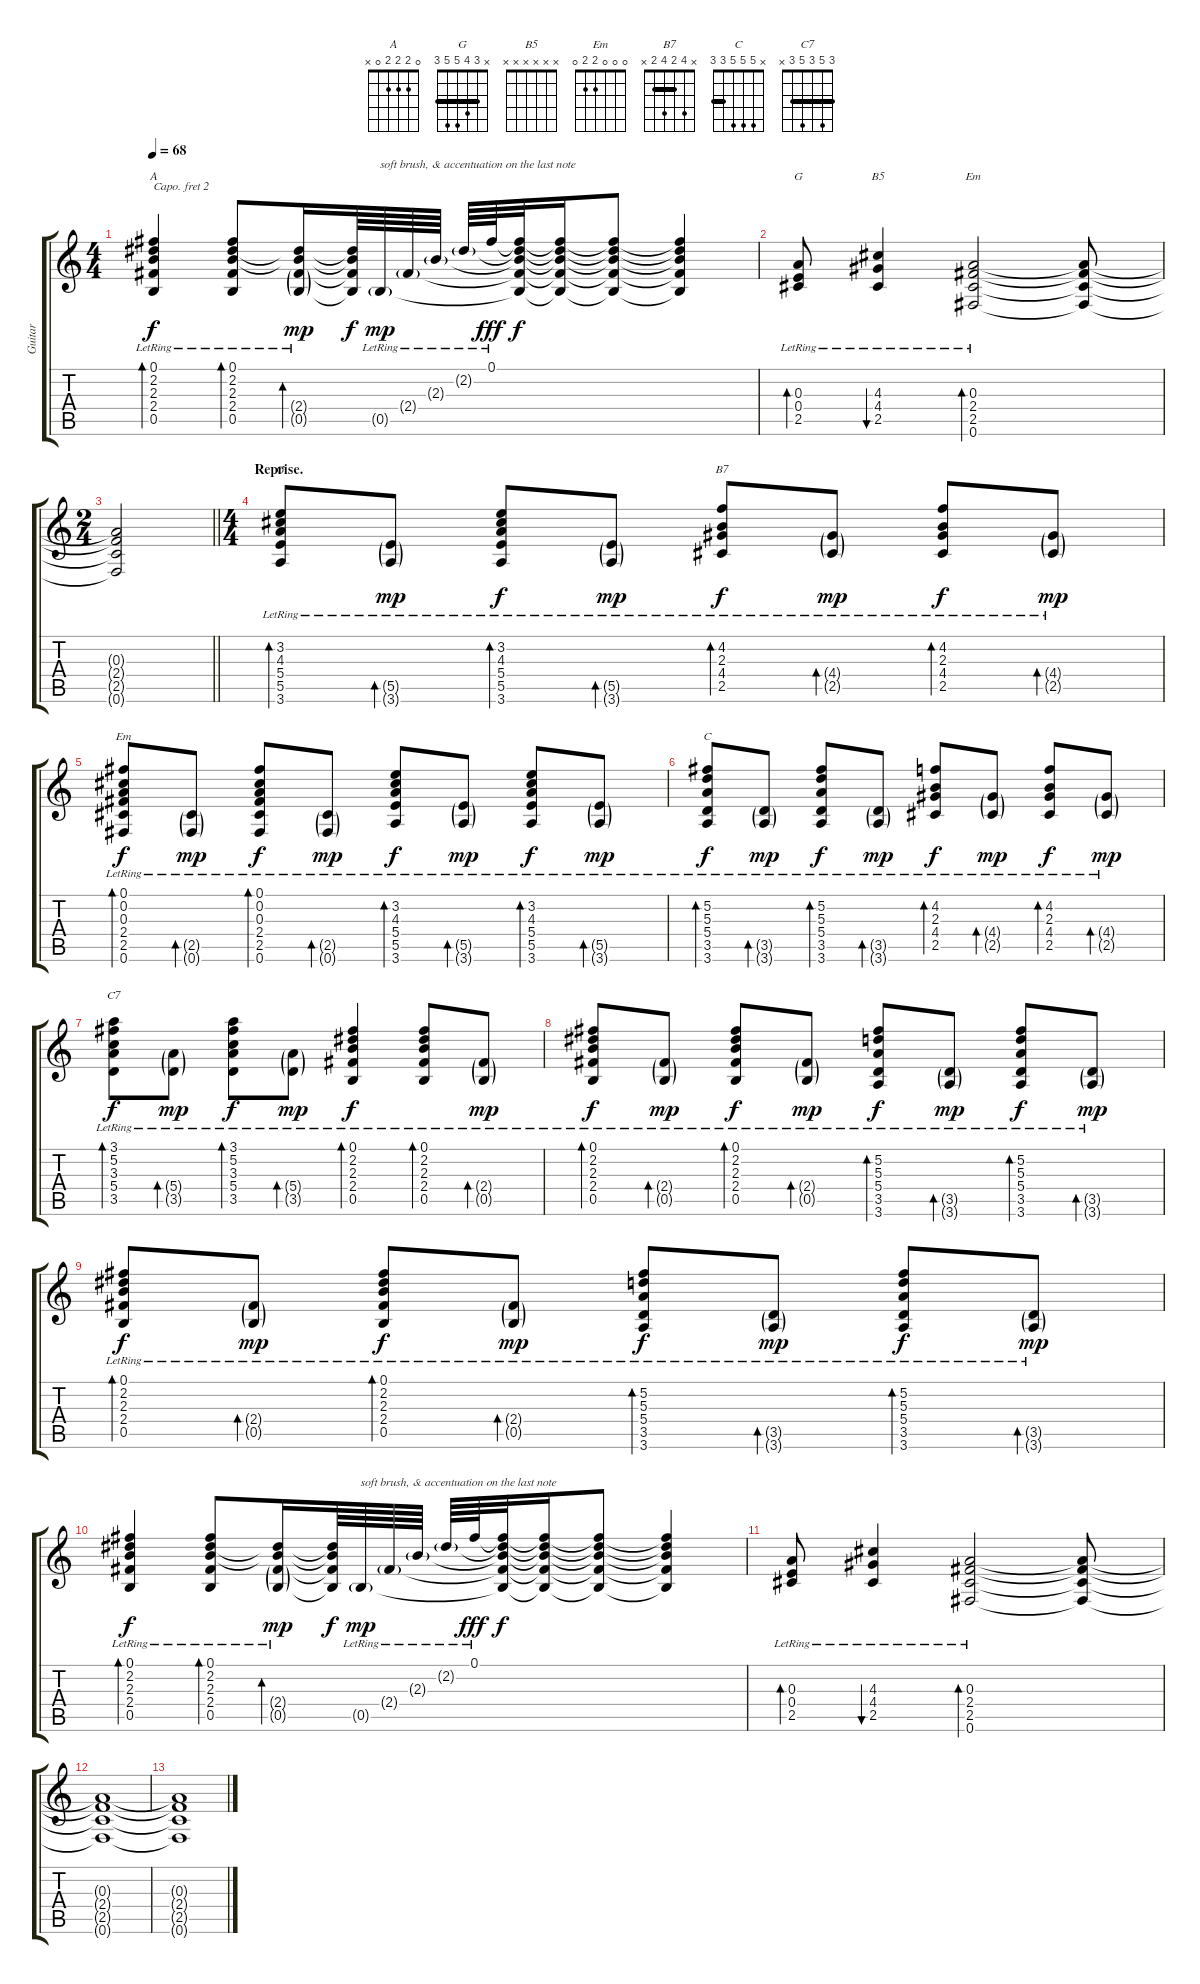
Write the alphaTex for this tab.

\track ("Guitar" "Guitar") {instrument acousticguitarsteel}
\staff {score tabs}
\capo 2
\tuning (E4 B3 G3 D3 A2 E2) {hide}
\chord ("A" 0 2 2 2 0 x)
\chord ("G" x x x x x x)
\chord ("B5" x x x x x x)
\chord ("Em" x x x x x x)
\chord ("G" x 3 4 5 5 3) {barre 3}
\chord ("B7" x 4 2 4 2 x) {barre 2}
\chord ("Em" 0 0 0 2 2 0)
\chord ("C" x 5 5 5 3 3) {barre 3}
\chord ("C7" 3 5 3 5 3 x) {barre 3}
\ts (4 4)
\tempo 68
\clef g2
\ks c
(0.1{lr} 2.2{lr} 2.3{lr} 2.4{lr} 0.5{lr}).4{bd 30 ch "A" dy f} (0.1{lr} 2.2{lr} 2.3{lr} 2.4{lr} 0.5{lr}).8{bd 30} (2.2{t} 2.3{t} 2.4{g lr} 0.5{g lr}).16{bd 60 dy mp} (2.2{t} 2.3{t} 2.4{t} 0.5{t}).64{dy f} 0.5{g lr}.64{txt "soft brush, & accentuation on the last note" dy mp} 2.4{g lr}.64 2.3{g lr}.64 2.2{g lr}.64 0.1{lr}.64{dy fff} (0.1{t} 2.2{t} 2.3{t} 2.4{t} 0.5{t}).32{dy f} (0.1{t} 2.2{t} 2.3{t} 2.4{t} 0.5{t}).16 (0.1{t} 2.2{t} 2.3{t} 2.4{t} 0.5{t}).8 (0.1{t} 2.2{t} 2.3{t} 2.4{t} 0.5{t}).4 |
(0.3{lr} 0.4{lr} 2.5{lr}).8{bd 30 ch "G"} (4.3{lr} 4.4{lr} 2.5{lr}).4{bu 30 ch "B5"} (0.3{lr} 2.4{lr} 2.5{lr} 0.6{lr}).2{bd 60 ch "Em"} (0.3{t} 2.4{t} 2.5{t} 0.6{t}).8 |
\ts (2 4)
\barLineRight lightlight
(0.3{t} 2.4{t} 2.5{t} 0.6{t}).2 |
\ts (4 4)
\section ("" "Reprise.")
(3.2{lr} 4.3{lr} 5.4{lr} 5.5{lr} 3.6{lr}).8{bd 60 ch "G"} (5.5{g lr} 3.6{g lr}).8{bd 60 dy mp} (3.2{lr} 4.3{lr} 5.4{lr} 5.5{lr} 3.6{lr}).8{bd 60 dy f} (5.5{g lr} 3.6{g lr}).8{bd 60 dy mp} (4.2{lr} 2.3{lr} 4.4{lr} 2.5{lr}).8{bd 60 ch "B7" dy f} (4.4{g lr} 2.5{g lr}).8{bd 60 dy mp} (4.2{lr} 2.3{lr} 4.4{lr} 2.5{lr}).8{bd 60 dy f} (4.4{g lr} 2.5{g lr}).8{bd 60 dy mp} |
(0.1{lr} 0.2{lr} 0.3{lr} 2.4{lr} 2.5{lr} 0.6{lr}).8{bd 30 ch "Em" dy f} (2.5{g lr} 0.6{g lr}).8{bd 30 dy mp} (0.1{lr} 0.2{lr} 0.3{lr} 2.4{lr} 2.5{lr} 0.6{lr}).8{bd 30 dy f} (2.5{g lr} 0.6{g lr}).8{bd 30 dy mp} (3.2{lr} 4.3{lr} 5.4{lr} 5.5{lr} 3.6{lr}).8{bd 30 dy f} (5.5{g lr} 3.6{g lr}).8{bd 30 dy mp} (3.2{lr} 4.3{lr} 5.4{lr} 5.5{lr} 3.6{lr}).8{bd 30 dy f} (5.5{g lr} 3.6{g lr}).8{bd 30 dy mp} |
(5.2{lr} 5.3{lr} 5.4{lr} 3.5{lr} 3.6{lr}).8{bd 30 ch "C" dy f} (3.5{g lr} 3.6{g lr}).8{bd 30 dy mp} (5.2{lr} 5.3{lr} 5.4{lr} 3.5{lr} 3.6{lr}).8{bd 30 dy f} (3.5{g lr} 3.6{g lr}).8{bd 30 dy mp} (4.2{lr} 2.3{lr} 4.4{lr} 2.5{lr}).8{bd 30 dy f} (4.4{g lr} 2.5{g lr}).8{bd 30 dy mp} (4.2{lr} 2.3{lr} 4.4{lr} 2.5{lr}).8{bd 30 dy f} (4.4{g lr} 2.5{g lr}).8{bd 30 dy mp} |
(3.1{lr} 5.2{lr} 3.3{lr} 5.4{lr} 3.5{lr}).8{bd 30 ch "C7" dy f} (5.4{g lr} 3.5{g lr}).8{bd 30 dy mp} (3.1{lr} 5.2{lr} 3.3{lr} 5.4{lr} 3.5{lr}).8{bd 30 dy f} (5.4{g lr} 3.5{g lr}).8{bd 30 dy mp} (0.1{lr} 2.2{lr} 2.3{lr} 2.4{lr} 0.5{lr}).4{bd 30 dy f} (0.1{lr} 2.2{lr} 2.3{lr} 2.4{lr} 0.5{lr}).8{bd 30} (2.4{g lr} 0.5{g lr}).8{bd 30 dy mp} |
(0.1{lr} 2.2{lr} 2.3{lr} 2.4{lr} 0.5{lr}).8{bd 30 dy f} (2.4{g lr} 0.5{g lr}).8{bd 30 dy mp} (0.1{lr} 2.2{lr} 2.3{lr} 2.4{lr} 0.5{lr}).8{bd 30 dy f} (2.4{g lr} 0.5{g lr}).8{bd 30 dy mp} (5.2{lr} 5.3{lr} 5.4{lr} 3.5{lr} 3.6{lr}).8{bd 30 dy f} (3.5{g lr} 3.6{g lr}).8{bd 30 dy mp} (5.2{lr} 5.3{lr} 5.4{lr} 3.5{lr} 3.6{lr}).8{bd 30 dy f} (3.5{g lr} 3.6{g lr}).8{bd 30 dy mp} |
(0.1{lr} 2.2{lr} 2.3{lr} 2.4{lr} 0.5{lr}).8{bd 30 dy f} (2.4{g lr} 0.5{g lr}).8{bd 30 dy mp} (0.1{lr} 2.2{lr} 2.3{lr} 2.4{lr} 0.5{lr}).8{bd 30 dy f} (2.4{g lr} 0.5{g lr}).8{bd 30 dy mp} (5.2{lr} 5.3{lr} 5.4{lr} 3.5{lr} 3.6{lr}).8{bd 30 dy f} (3.5{g lr} 3.6{g lr}).8{bd 30 dy mp} (5.2{lr} 5.3{lr} 5.4{lr} 3.5{lr} 3.6{lr}).8{bd 30 dy f} (3.5{g lr} 3.6{g lr}).8{bd 30 dy mp} |
(0.1{lr} 2.2{lr} 2.3{lr} 2.4{lr} 0.5{lr}).4{bd 30 dy f} (0.1{lr} 2.2{lr} 2.3{lr} 2.4{lr} 0.5{lr}).8{bd 30} (2.2{t} 2.3{t} 2.4{g lr} 0.5{g lr}).16{bd 60 dy mp} (2.2{t} 2.3{t} 2.4{t} 0.5{t}).64{dy f} 0.5{g lr}.64{txt "soft brush, & accentuation on the last note" dy mp} 2.4{g lr}.64 2.3{g lr}.64 2.2{g lr}.64 0.1{lr}.64{dy fff} (0.1{t} 2.2{t} 2.3{t} 2.4{t} 0.5{t}).32{dy f} (0.1{t} 2.2{t} 2.3{t} 2.4{t} 0.5{t}).16 (0.1{t} 2.2{t} 2.3{t} 2.4{t} 0.5{t}).8 (0.1{t} 2.2{t} 2.3{t} 2.4{t} 0.5{t}).4 |
(0.3{lr} 0.4{lr} 2.5{lr}).8{bd 30} (4.3{lr} 4.4{lr} 2.5{lr}).4{bu 30} (0.3{lr} 2.4{lr} 2.5{lr} 0.6{lr}).2{bd 60} (0.3{t} 2.4{t} 2.5{t} 0.6{t}).8 |
(0.3{t} 2.4{t} 2.5{t} 0.6{t}).1 |
(0.3{t} 2.4{t} 2.5{t} 0.6{t}).1
